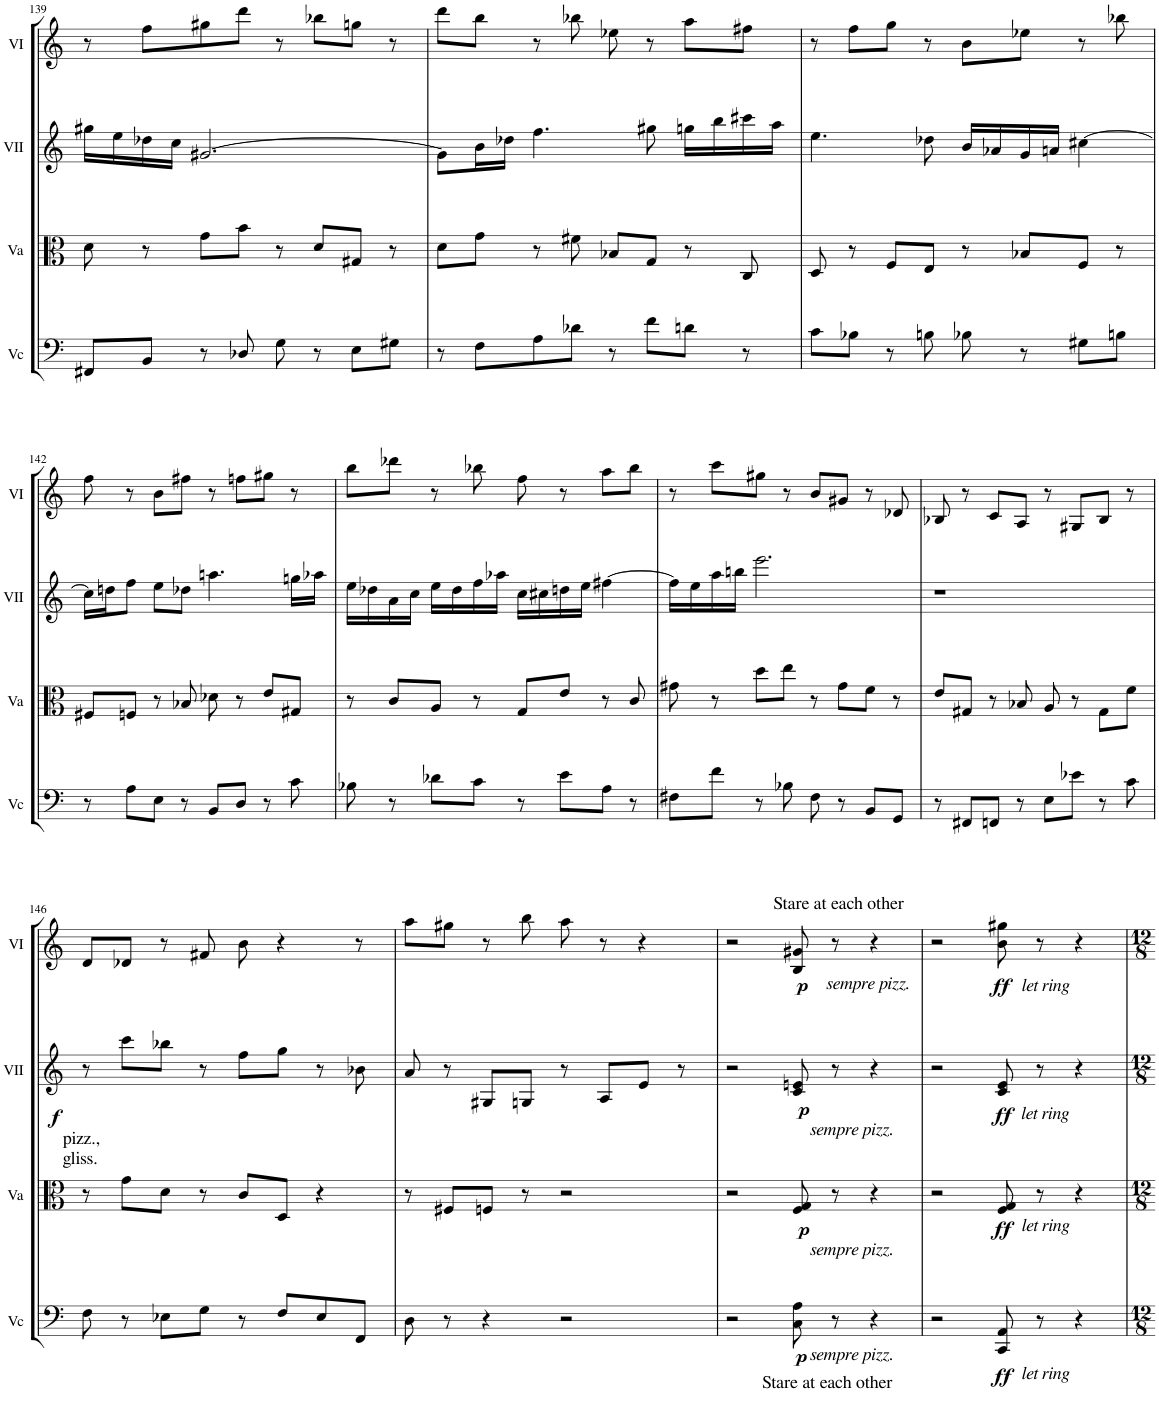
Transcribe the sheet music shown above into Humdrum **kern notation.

**kern	**dynam	**kern	**dynam	**kern	**dynam	**kern	**dynam
*part4	*part4	*part3	*part3	*part2	*part2	*part1	*part1
*staff4	*staff4	*staff3	*staff3	*staff2	*staff2	*staff1	*staff1
*I"Vc	*	*I"Va	*	*I"VII	*	*I"VI	*
*I'Vc	*	*I'Va	*	*I'VII	*	*I'VI	*
!!LO:PB:g=z
*clefF4	*	*clefC3	*	*clefG2	*	*clefG2	*
*k[]	*	*k[]	*	*k[]	*	*k[]	*
*M4/4	*	*M4/4	*	*M4/4	*	*M4/4	*
=139	=139	=139	=139	=139	=139	=139	=139
8FF#X/L	.	8d\	.	16gg#X\LL	.	8r	.
.	.	.	.	16ee\	.	.	.
8BB/J	.	8r	.	16dd-X\	.	8ff\L	.
.	.	.	.	16cc\JJ	.	.	.
8r	.	8g\L	.	[2.g#X/	.	8gg#X\	.
8D-X/	.	8b\J	.	.	.	8ddd\J	.
8G\	.	8r	.	.	.	8r	.
8r	.	8d/L	.	.	.	8bb-X\L	.
8E\L	.	8G#X/J	.	.	.	8ggn\J	.
8G#X\J	.	8r	.	.	.	8r	.
=140	=140	=140	=140	=140	=140	=140	=140
8r	.	8d\L	.	8g#\L]	.	8ddd\L	.
8F\L	.	8g\J	.	16b\L	.	8bb\J	.
.	.	.	.	16dd-X\JJ	.	.	.
8A\	.	8r	.	4.ff\	.	8r	.
8d-X\J	.	8f#X\	.	.	.	8bb-X\	.
8r	.	8B-X/L	.	.	.	8ee-X\	.
8f\L	.	8G/J	.	8gg#X\	.	8r	.
8dn\J	.	8r	.	16ggn\LL	.	8aa\L	.
.	.	.	.	16bb\	.	.	.
8r	.	8C/	.	16ccc#X\	.	8ff#X\J	.
.	.	.	.	16aa\JJ	.	.	.
=141	=141	=141	=141	=141	=141	=141	=141
8c\L	.	8D/	.	4.ee\	.	8r	.
8B-X\J	.	8r	.	.	.	8ff\L	.
8r	.	8F/L	.	.	.	8gg\J	.
8Bn\	.	8E/J	.	8dd-X\	.	8r	.
8B-X\	.	8r	.	16b/LL	.	8b\L	.
.	.	.	.	16a-X/	.	.	.
8r	.	8B-X/L	.	16g/	.	8ee-X\J	.
.	.	.	.	16an/JJ	.	.	.
8G#X\L	.	8F/J	.	[4cc#X\	.	8r	.
8Bn\J	.	8r	.	.	.	8bb-X\	.
!!LO:LB:g=z
=142	=142	=142	=142	=142	=142	=142	=142
8r	.	8F#X/L	.	16cc#\LL]	.	8ff\	.
.	.	.	.	16ddn\J	.	.	.
8A\L	.	8Fn/J	.	8ff\J	.	8r	.
8E\J	.	8r	.	8ee\L	.	8b\L	.
8r	.	8B-X/	.	8dd-X\J	.	8ff#X\J	.
8BB/L	.	8d-X\	.	4.aan\	.	8r	.
8D/J	.	8r	.	.	.	8ffn\L	.
8r	.	8e/L	.	.	.	8gg#X\J	.
8c\	.	8G#X/J	.	16ggn\LL	.	8r	.
.	.	.	.	16aa-X\JJ	.	.	.
=143	=143	=143	=143	=143	=143	=143	=143
8B-X\	.	8r	.	16ee\LL	.	8bb\L	.
.	.	.	.	16dd-X\	.	.	.
8r	.	8c/L	.	16a\	.	8ddd-X\J	.
.	.	.	.	16cc\JJ	.	.	.
8d-X\L	.	8A/J	.	16ee\LL	.	8r	.
.	.	.	.	16dd-\	.	.	.
8c\J	.	8r	.	16ff\	.	8bb-X\	.
.	.	.	.	16aa-X\JJ	.	.	.
8r	.	8G/L	.	16cc\LL	.	8ff\	.
.	.	.	.	16cc#X\	.	.	.
8e\L	.	8e/J	.	16ddn\	.	8r	.
.	.	.	.	16ee\JJ	.	.	.
8A\J	.	8r	.	[4ff#X\	.	8aa\L	.
8r	.	8c/	.	.	.	8bb-\J	.
=144	=144	=144	=144	=144	=144	=144	=144
8F#X\L	.	8g#X\	.	16ff#\LL]	.	8r	.
.	.	.	.	16ee\	.	.	.
8f\J	.	8r	.	16aa\	.	8ccc\L	.
.	.	.	.	16bbn\JJ	.	.	.
8r	.	8dd\L	.	2.eee\	.	8gg#X\J	.
8B-X\	.	8ee\J	.	.	.	8r	.
8F#\	.	8r	.	.	.	8b/L	.
8r	.	8g#\L	.	.	.	8g#X/J	.
8BB/L	.	8f\J	.	.	.	8r	.
8GG/J	.	8r	.	.	.	8d-X/	.
=145	=145	=145	=145	=145	=145	=145	=145
8r	.	8e/L	.	1r	.	8B-X/	.
8FF#X/L	.	8G#X/J	.	.	.	8r	.
8FFn/J	.	8r	.	.	.	8c/L	.
8r	.	8B-X/	.	.	.	8A/J	.
8E\L	.	8A/	.	.	.	8r	.
8e-X\J	.	8r	.	.	.	8G#X/L	.
8r	.	8G#\L	.	.	.	8B-/J	.
8c\	.	8f\J	.	.	.	8r	.
!!LO:LB:g=z
=146	=146	=146	=146	=146	=146	=146	=146
!	!	!	!	!	!LO:DY:b	!	!
8F\	.	8r	.	8r	f	8d/L	.
!	!	!	!	!LO:TX:b:t=pizz.,	!	!	!
!	!	!	!	!LO:TX:b:t=gliss.	!	!	!
8r	.	8g\L	.	8ccc\L	.	8d-X/J	.
8E-X\L	.	8d\J	.	8bb-X\J	.	8r	.
8G\J	.	8r	.	8r	.	8f#X/	.
8r	.	8c/L	.	8ff\L	.	8b\	.
8F/L	.	8D/J	.	8gg\J	.	4r	.
8E-/	.	4r	.	8r	.	.	.
8FF/J	.	.	.	8b-X\	.	8r	.
=147	=147	=147	=147	=147	=147	=147	=147
8D\	.	8r	.	8a/	.	8aa\L	.
8r	.	8F#X/L	.	8r	.	8gg#X\J	.
4r	.	8Fn/J	.	8G#X/L	.	8r	.
.	.	8r	.	8Gn/J	.	8bb\	.
2r	.	2r	.	8r	.	8aa\	.
.	.	.	.	8A/L	.	8r	.
.	.	.	.	8e/J	.	4r	.
.	.	.	.	8r	.	.	.
=148	=148	=148	=148	=148	=148	=148	=148
!	!	!	!	!	!	!LO:TX:a:t=Stare at each other	!
!	!	!	!	!	!	!LO:TX:b:i:t=sempre pizz.	!
2r	.	2r	.	2r	.	2r	.
!	!	!	!	!LO:TX:b:i:t=sempre pizz.	!	!	!
!	!	!LO:TX:b:i:t=sempre pizz.	!	!	!	!	!
!LO:TX:b:i:t=sempre pizz.	!	!	!	!	!	!	!
!LO:TX:b:t=Stare at each other	!	!	!	!	!	!	!
!	!LO:DY:b	!	!LO:DY:b	!	!LO:DY:b	!	!LO:DY:b
8C\ 8A\	p	8F/ 8G/	p	8c/ 8en/	p	8B/ 8g#X/	p
8r	.	8r	.	8r	.	8r	.
4r	.	4r	.	4r	.	4r	.
=149	=149	=149	=149	=149	=149	=149	=149
2r	.	2r	.	2r	.	2r	.
!	!LO:DY:b	!	!LO:DY:b	!	!LO:DY:b	!	!LO:DY:b
8CC/ 8AA/	ff	8F/ 8G/	ff	8c/ 8e/	ff	8b\ 8gg#X\	ff
!	!	!	!	!	!	!LO:TX:b:i:t=let ring	!
!	!	!	!	!LO:TX:b:i:t=let ring	!	!	!
!	!	!LO:TX:b:i:t=let ring	!	!	!	!	!
!LO:TX:b:i:t=let ring	!	!	!	!	!	!	!
8r	.	8r	.	8r	.	8r	.
4r	.	4r	.	4r	.	4r	.
=	=	=	=	=	=	=	=
*-	*-	*-	*-	*-	*-	*-	*-
